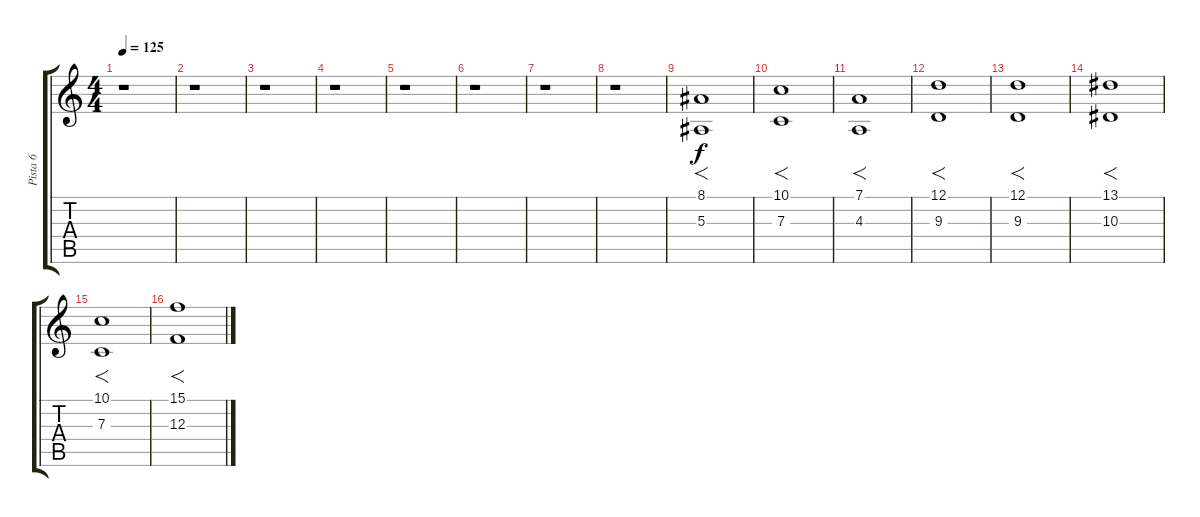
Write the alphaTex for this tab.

\track ("Pista 6" "Pista 6") {instrument stringensemble2}
\staff {score tabs}
\tuning (D4 A3 F3 C3 G2 C2) {hide}
\ts (4 4)
\tempo 125
\clef g2
\ks c
r.1{dy f instrument stringensemble2} |
r.1 |
r.1 |
r.1 |
r.1 |
r.1 |
r.1 |
r.1 |
(8.1 5.3).1{f} |
(10.1 7.3).1{f} |
(7.1 4.3).1{f} |
(12.1 9.3).1{f} |
(12.1 9.3).1{f} |
(13.1 10.3).1{f} |
(10.1 7.3).1{f} |
(15.1 12.3).1{f}
